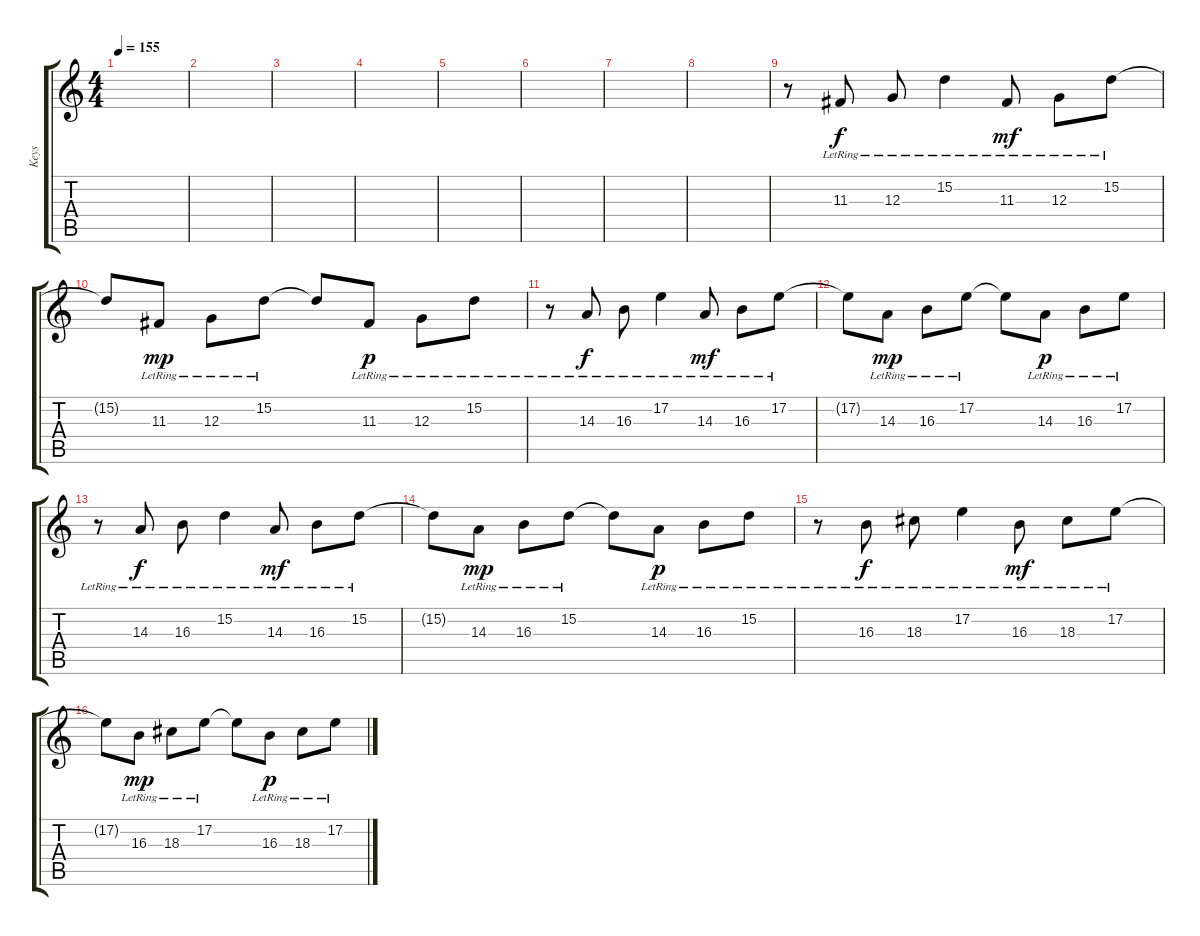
\track ("Keys" "Keys") {instrument acousticgrandpiano}
\staff {score tabs}
\tuning (E4 B3 G3 D3 A2 E2) {hide}
\ts (4 4)
\tempo 155
\clef g2
\ks c
|
|
|
|
|
|
|
|
r.8 11.3{lr}.8 12.3{lr}.8 15.2{lr}.4 11.3{lr}.8{dy mf} 12.3{lr}.8 15.2{lr}.8 |
15.2{t}.8 11.3{lr}.8{dy mp} 12.3{lr}.8 15.2{lr}.8 15.2{t}.8 11.3{lr}.8{dy p} 12.3{lr}.8 15.2{lr}.8 |
r.8 14.3{lr}.8{dy f} 16.3{lr}.8 17.2{lr}.4 14.3{lr}.8{dy mf} 16.3{lr}.8 17.2{lr}.8 |
17.2{t}.8 14.3{lr}.8{dy mp} 16.3{lr}.8 17.2{lr}.8 17.2{t}.8 14.3{lr}.8{dy p} 16.3{lr}.8 17.2{lr}.8 |
r.8 14.3{lr}.8{dy f} 16.3{lr}.8 15.2{lr}.4 14.3{lr}.8{dy mf} 16.3{lr}.8 15.2{lr}.8 |
15.2{t}.8 14.3{lr}.8{dy mp} 16.3{lr}.8 15.2{lr}.8 15.2{t}.8 14.3{lr}.8{dy p} 16.3{lr}.8 15.2{lr}.8 |
r.8 16.3{lr}.8{dy f} 18.3{lr}.8 17.2{lr}.4 16.3{lr}.8{dy mf} 18.3{lr}.8 17.2{lr}.8 |
17.2{t}.8 16.3{lr}.8{dy mp} 18.3{lr}.8 17.2{lr}.8 17.2{t}.8 16.3{lr}.8{dy p} 18.3{lr}.8 17.2{lr}.8
